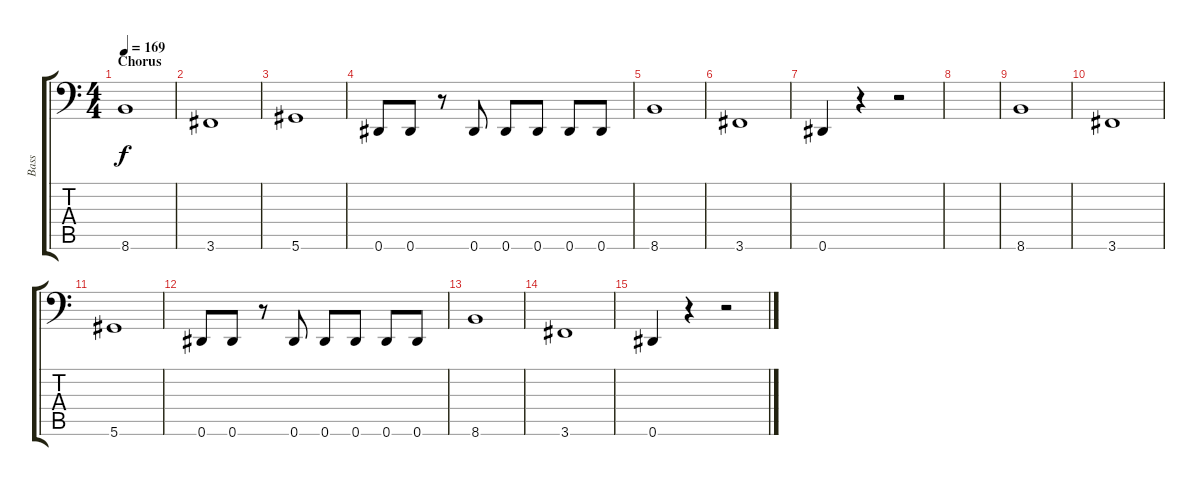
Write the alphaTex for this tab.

\track ("Bass" "Bass") {instrument electricbassfinger}
\staff {score tabs}
\tuning (Eb3 Bb2 Gb2 Db2 Ab1 Eb1) {hide}
\ts (4 4)
\section ("" "Chorus")
\tempo 169
\clef f4
\ks c
8.6.1{dy f} |
3.6.1 |
5.6.1 |
0.6.8 0.6.8 r.8 0.6.8 0.6.8 0.6.8 0.6.8 0.6.8 |
8.6.1 |
3.6.1 |
0.6.4 r.4 r.2 |
|
8.6.1 |
3.6.1 |
5.6.1 |
0.6.8 0.6.8 r.8 0.6.8 0.6.8 0.6.8 0.6.8 0.6.8 |
8.6.1 |
3.6.1 |
0.6.4 r.4 r.2
